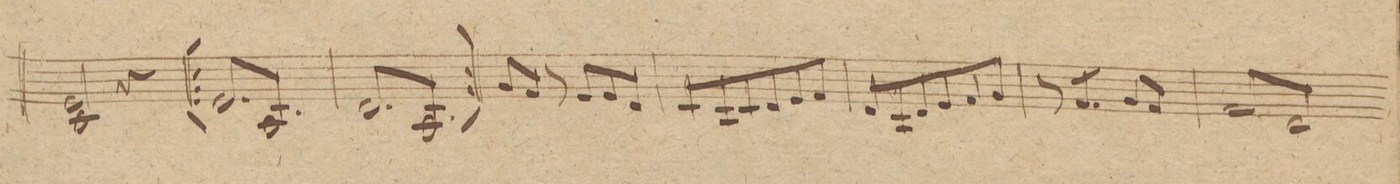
**kern	**dynam
*I"Violino IIdo	*
*clefG2	*
*k[f#c#]	*
*M3/4	*
2e/ 2c#/	.
4r	.
=46	=46
*tremolo	*
8e/L	.
8A/	.
8e/	.
8A/	.
8e/	.
8A/J	.
=47	=47
8d/L	.
8A/	.
8d/	.
8A/	.
8d/	.
8A/J	.
=48	=48
8e/Lyy	.
8A/yy	.
8e/yy	.
8A/yy	.
8e/yy	.
8A/Jyy	.
=49	=49
8d/Lyy	.
8A/yy	.
8d/yy	.
8A/yy	.
8d/	.
8A/Jyy	.
*Xtremolo	*
=50	=50
8g/L	.
8f#/J	.
8r	.
8e/L	.
8e/	.
8d/J	.
=51	=51
8c#/L	.
8A/	.
8c#/	.
8d/	.
8e/	.
8f#/J	.
=52	=52
8d/L	.
8A/	.
8d/	.
8e/	.
8f#/	.
8g/J	.
=53	=53
8r	.
*tremolo	*
8f#/L	.
8f#/	.
8f#/J	.
*Xtremolo	*
8g/L	.
8f#/J	.
=54	=54
*tremolo	*
8f#/L	.
8d/	.
8f#/	.
8d/J	.
*-	*-
